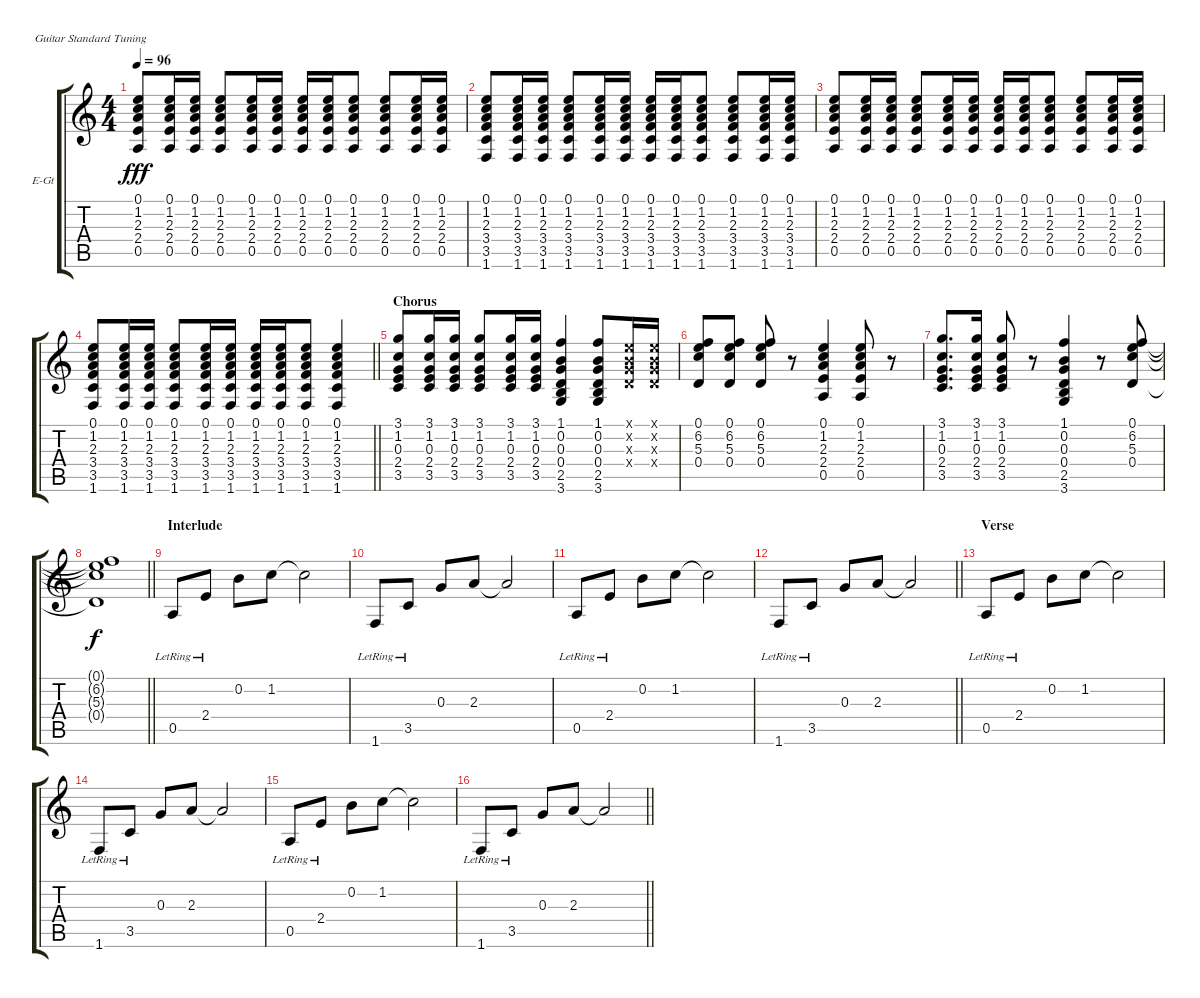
\bracketExtendMode groupsimilarinstruments
\firstSystemTrackNameOrientation horizontal
\otherSystemsTrackNameOrientation horizontal
\track ("Gtr 1" "E-Gt") {instrument electricguitarclean}
\staff {score tabs}
\tuning (E4 B3 G3 D3 A2 E2)
\ts (4 4)
\tempo 96
\clef g2
\ks c
(0.1 1.2 2.3 2.4 0.5).8{dy fff} (0.1 1.2 2.3 2.4 0.5).16 (0.1 1.2 2.3 2.4 0.5).16 (0.1 1.2 2.3 2.4 0.5).8 (0.1 1.2 2.3 2.4 0.5).16 (0.1 1.2 2.3 2.4 0.5).16 (0.1 1.2 2.3 2.4 0.5).16 (0.1 1.2 2.3 2.4 0.5).16 (0.1 1.2 2.3 2.4 0.5).8 (0.1 1.2 2.3 2.4 0.5).8 (0.1 1.2 2.3 2.4 0.5).16 (0.1 1.2 2.3 2.4 0.5).16 |
(0.1 1.2 2.3 3.4 3.5 1.6).8 (0.1 1.2 2.3 3.4 3.5 1.6).16 (0.1 1.2 2.3 3.4 3.5 1.6).16 (0.1 1.2 2.3 3.4 3.5 1.6).8 (0.1 1.2 2.3 3.4 3.5 1.6).16 (0.1 1.2 2.3 3.4 3.5 1.6).16 (0.1 1.2 2.3 3.4 3.5 1.6).16 (0.1 1.2 2.3 3.4 3.5 1.6).16 (0.1 1.2 2.3 3.4 3.5 1.6).8 (0.1 1.2 2.3 3.4 3.5 1.6).8 (0.1 1.2 2.3 3.4 3.5 1.6).16 (0.1 1.2 2.3 3.4 3.5 1.6).16 |
(0.1 1.2 2.3 2.4 0.5).8 (0.1 1.2 2.3 2.4 0.5).16 (0.1 1.2 2.3 2.4 0.5).16 (0.1 1.2 2.3 2.4 0.5).8 (0.1 1.2 2.3 2.4 0.5).16 (0.1 1.2 2.3 2.4 0.5).16 (0.1 1.2 2.3 2.4 0.5).16 (0.1 1.2 2.3 2.4 0.5).16 (0.1 1.2 2.3 2.4 0.5).8 (0.1 1.2 2.3 2.4 0.5).8 (0.1 1.2 2.3 2.4 0.5).16 (0.1 1.2 2.3 2.4 0.5).16 |
\barLineRight lightlight
(0.1 1.2 2.3 3.4 3.5 1.6).8 (0.1 1.2 2.3 3.4 3.5 1.6).16 (0.1 1.2 2.3 3.4 3.5 1.6).16 (0.1 1.2 2.3 3.4 3.5 1.6).8 (0.1 1.2 2.3 3.4 3.5 1.6).16 (0.1 1.2 2.3 3.4 3.5 1.6).16 (0.1 1.2 2.3 3.4 3.5 1.6).16 (0.1 1.2 2.3 3.4 3.5 1.6).16 (0.1 1.2 2.3 3.4 3.5 1.6).8 (0.1 1.2 2.3 3.4 3.5 1.6).4 |
\section ("" "Chorus")
(3.1 1.2 0.3 2.4 3.5).8 (3.1 1.2 0.3 2.4 3.5).16 (3.1 1.2 0.3 2.4 3.5).16 (3.1 1.2 0.3 2.4 3.5).8 (3.1 1.2 0.3 2.4 3.5).16 (3.1 1.2 0.3 2.4 3.5).16 (1.1 0.2 0.3 0.4 2.5 3.6).4 (1.1 0.2 0.3 0.4 2.5 3.6).8 (0.1{x} 0.2{x} 0.3{x} 0.4{x}).16 (0.1{x} 0.2{x} 0.3{x} 0.4{x}).16 |
(0.1 6.2 5.3 0.4).8 (0.1 6.2 5.3 0.4).8 (0.1 6.2 5.3 0.4).8 r.8 (0.1 1.2 2.3 2.4 0.5).4 (0.1 1.2 2.3 2.4 0.5).8 r.8 |
(3.1 1.2 0.3 2.4 3.5).8{d} (3.1 1.2 0.3 2.4 3.5).16 (3.1 1.2 0.3 2.4 3.5).8 r.8 (1.1 0.2 0.3 0.4 2.5 3.6).4 r.8 (0.1 6.2 5.3 0.4).8 |
\barLineRight lightlight
(0.1{t} 6.2{t} 5.3{t} 0.4{t}).1{dy f} |
\section ("" "Interlude")
0.5{lr}.8 2.4{lr}.8 0.2.8 1.2.8 1.2{t}.2 |
1.6{lr}.8 3.5{lr}.8 0.3.8 2.3.8 2.3{t}.2 |
0.5{lr}.8 2.4{lr}.8 0.2.8 1.2.8 1.2{t}.2 |
\barLineRight lightlight
1.6{lr}.8 3.5{lr}.8 0.3.8 2.3.8 2.3{t}.2 |
\section ("" "Verse")
0.5{lr}.8 2.4{lr}.8 0.2.8 1.2.8 1.2{t}.2 |
1.6{lr}.8 3.5{lr}.8 0.3.8 2.3.8 2.3{t}.2 |
0.5{lr}.8 2.4{lr}.8 0.2.8 1.2.8 1.2{t}.2 |
\barLineRight lightlight
1.6{lr}.8 3.5{lr}.8 0.3.8 2.3.8 2.3{t}.2
